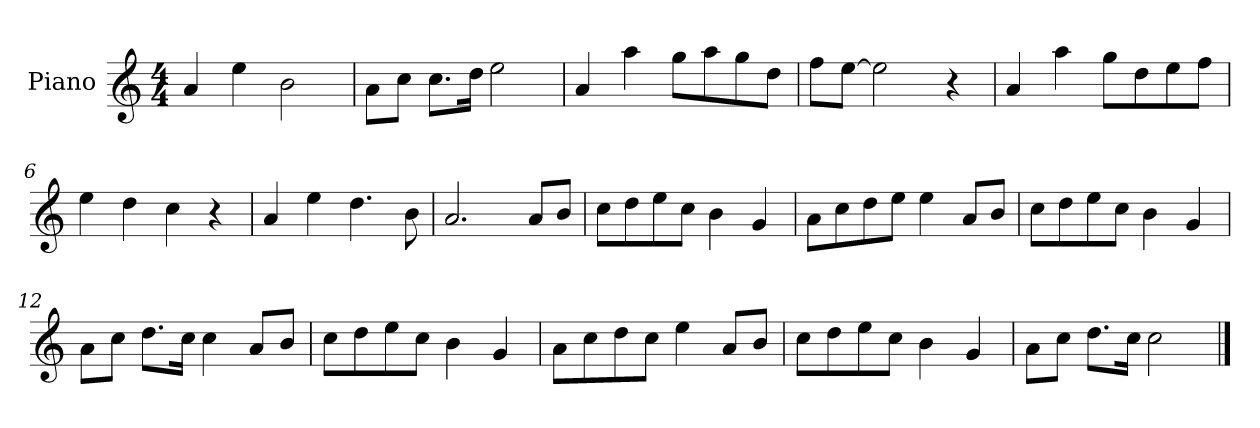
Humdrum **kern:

**kern
*part1
*staff1
*I"Piano
*I'Pno.
*clefG2
*k[]
*M4/4
*MM80
=1
4a/
4ee\
2b\
=2
8a\L
8cc\J
8.cc\L
16dd\Jk
2ee\
=3
4a/
4aa\
8gg\L
8aa\
8gg\
8dd\J
=4
8ff\L
[8ee\J
2ee\]
4r
!!LO:LB:g=z
=5
4a/
4aa\
8gg\L
8dd\
8ee\
8ff\J
=6
4ee\
4dd\
4cc\
4r
=7
4a/
4ee\
4.dd\
8b\
=8
2.a/
8a/L
8b/J
!!LO:LB:g=z
=9
8cc\L
8dd\
8ee\
8cc\J
4b\
4g/
=10
8a\L
8cc\
8dd\
8ee\J
4ee\
8a/L
8b/J
=11
8cc\L
8dd\
8ee\
8cc\J
4b\
4g/
=12
8a\L
8cc\J
8.dd\L
16cc\Jk
4cc\
8a/L
8b/J
!!LO:LB:g=z
=13
8cc\L
8dd\
8ee\
8cc\J
4b\
4g/
=14
8a\L
8cc\
8dd\
8cc\J
4ee\
8a/L
8b/J
=15
8cc\L
8dd\
8ee\
8cc\J
4b\
4g/
=16
8a\L
8cc\J
8.dd\L
16cc\Jk
2cc\
==
*-
